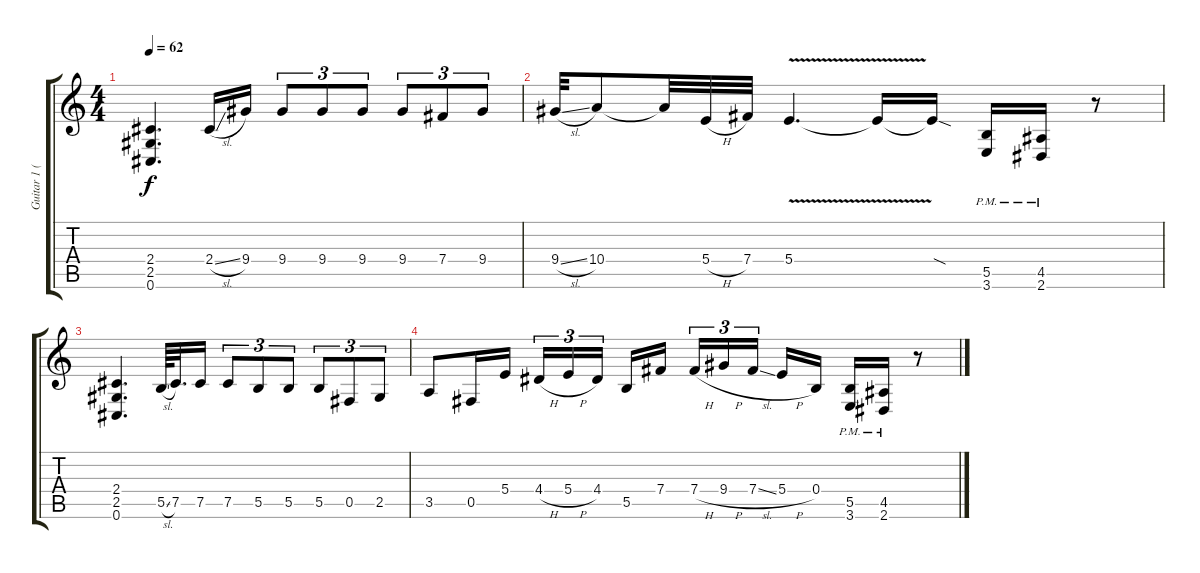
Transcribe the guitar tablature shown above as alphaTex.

\track ("Guitar 1 (Distortion)" "Guitar 1 (") {instrument distortionguitar}
\staff {score tabs}
\tuning (Db4 Ab3 E3 B2 Gb2 Db2) {hide}
\ts (4 4)
\tempo 62
\clef g2
\ks c
(2.4 2.5 0.6).4{d dy f} 2.4{sl}.16 9.4.16 9.4.8{tu (3 2)} 9.4.8{tu (3 2)} 9.4.8{tu (3 2)} 9.4.8{tu (3 2)} 7.4.8{tu (3 2)} 9.4.8{tu (3 2)} |
9.4{sl}.32 10.4.8 10.4{t}.32 5.4{h}.32 7.4.32 5.4{v}.4{d} 5.4{t}.16 5.4{sod t}.16 (5.5{pm} 3.6{pm}).16 (4.5{pm} 2.6{pm}).16 r.8 |
(2.4 2.5 0.6).4{d} 5.5{sl}.64 7.5.32{d} 7.5.16 7.5.8{tu (3 2)} 5.5.8{tu (3 2)} 5.5.8{tu (3 2)} 5.5.8{tu (3 2)} 0.5.8{tu (3 2)} 2.5.8{tu (3 2)} |
3.5.8 0.5.16 5.4.16 4.4{h}.16{tu (3 2)} 5.4{h}.16{tu (3 2)} 4.4.16{tu (3 2) beam splitsecondary} 5.5.16 7.4.16 7.4{h}.16{tu (3 2)} 9.4{h}.16{tu (3 2)} 7.4{sl}.16{tu (3 2) beam splitsecondary} 5.4{h}.16 0.4.16 (5.5{pm} 3.6{pm}).16 (4.5{pm} 2.6{pm}).16 r.8
